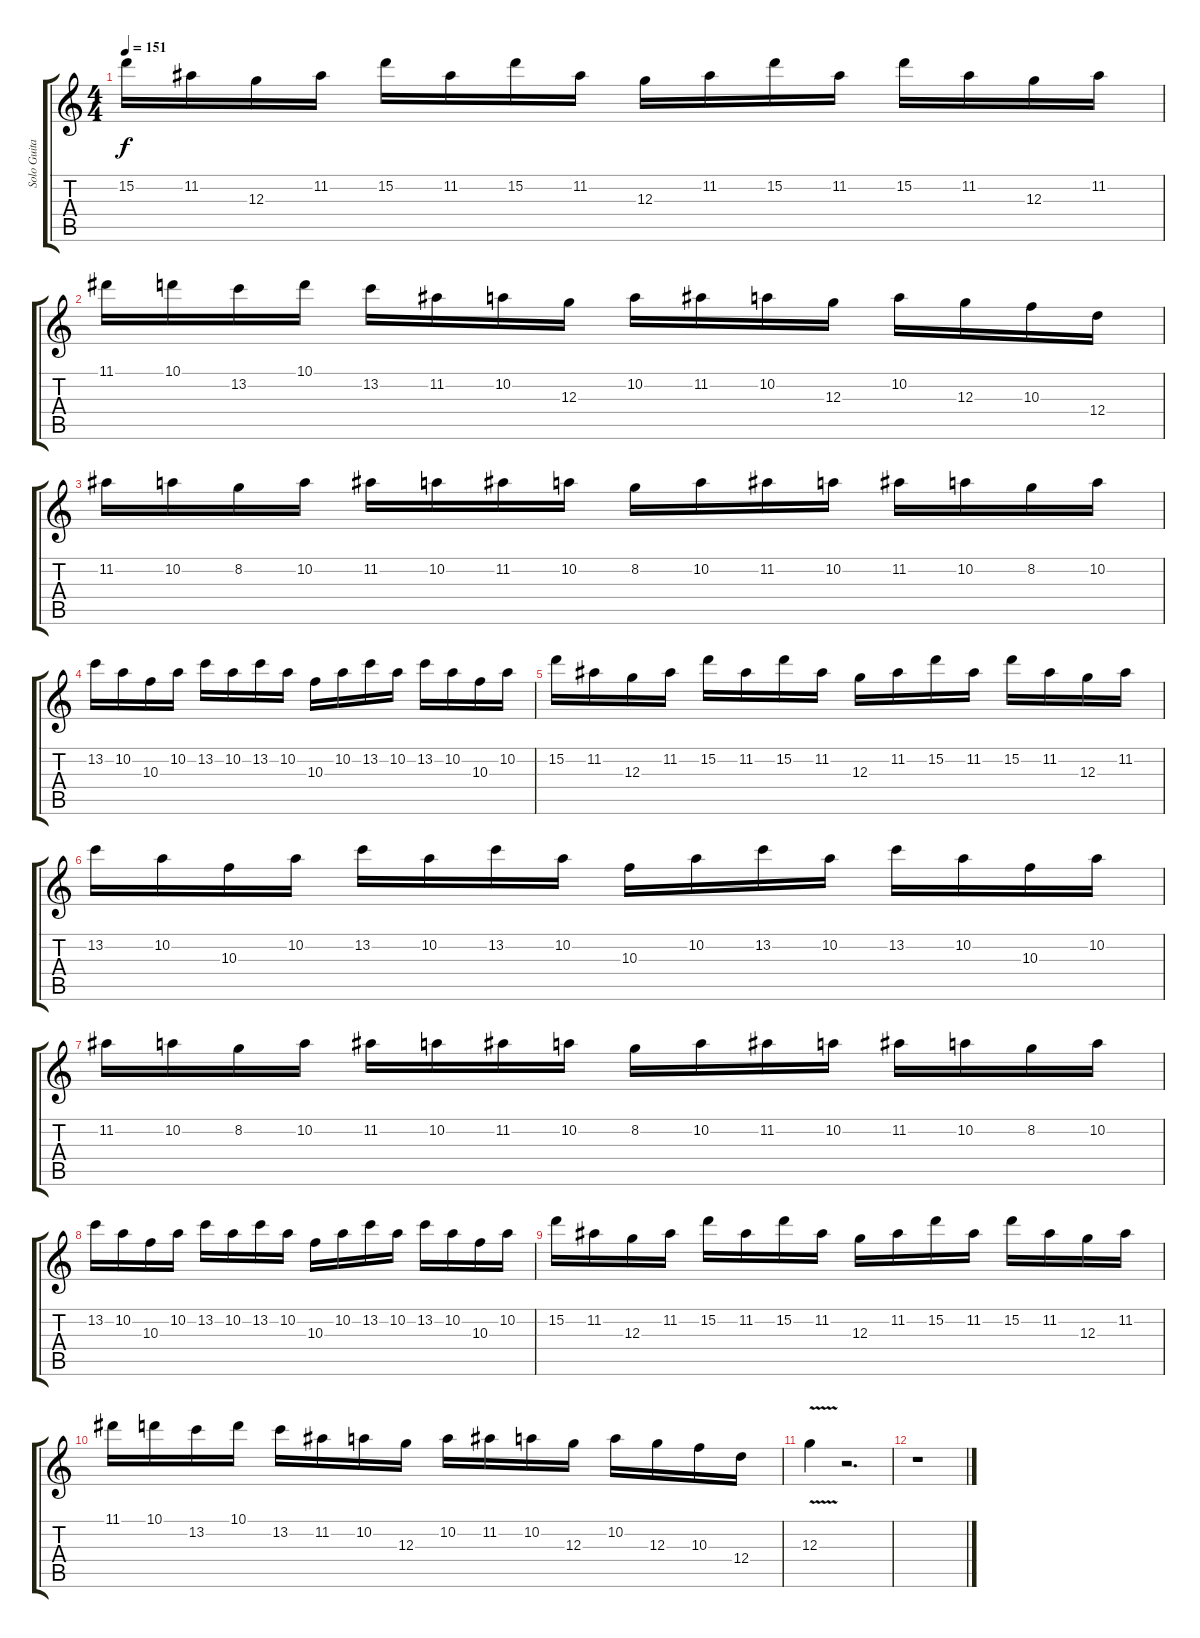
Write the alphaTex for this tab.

\track ("Solo Guitar" "Solo Guita") {instrument overdrivenguitar}
\staff {score tabs}
\tuning (E4 B3 G3 D3 A2 D2) {hide}
\ts (4 4)
\tempo 151
\clef g2
\ks c
15.2.16{dy f} 11.2.16 12.3.16 11.2.16 15.2.16 11.2.16 15.2.16 11.2.16 12.3.16 11.2.16 15.2.16 11.2.16 15.2.16 11.2.16 12.3.16 11.2.16 |
11.1.16 10.1.16 13.2.16 10.1.16 13.2.16 11.2.16 10.2.16 12.3.16 10.2.16 11.2.16 10.2.16 12.3.16 10.2.16 12.3.16 10.3.16 12.4.16 |
11.2.16 10.2.16 8.2.16 10.2.16 11.2.16 10.2.16 11.2.16 10.2.16 8.2.16 10.2.16 11.2.16 10.2.16 11.2.16 10.2.16 8.2.16 10.2.16 |
13.2.16 10.2.16 10.3.16 10.2.16 13.2.16 10.2.16 13.2.16 10.2.16 10.3.16 10.2.16 13.2.16 10.2.16 13.2.16 10.2.16 10.3.16 10.2.16 |
15.2.16 11.2.16 12.3.16 11.2.16 15.2.16 11.2.16 15.2.16 11.2.16 12.3.16 11.2.16 15.2.16 11.2.16 15.2.16 11.2.16 12.3.16 11.2.16 |
13.2.16 10.2.16 10.3.16 10.2.16 13.2.16 10.2.16 13.2.16 10.2.16 10.3.16 10.2.16 13.2.16 10.2.16 13.2.16 10.2.16 10.3.16 10.2.16 |
11.2.16 10.2.16 8.2.16 10.2.16 11.2.16 10.2.16 11.2.16 10.2.16 8.2.16 10.2.16 11.2.16 10.2.16 11.2.16 10.2.16 8.2.16 10.2.16 |
13.2.16 10.2.16 10.3.16 10.2.16 13.2.16 10.2.16 13.2.16 10.2.16 10.3.16 10.2.16 13.2.16 10.2.16 13.2.16 10.2.16 10.3.16 10.2.16 |
15.2.16 11.2.16 12.3.16 11.2.16 15.2.16 11.2.16 15.2.16 11.2.16 12.3.16 11.2.16 15.2.16 11.2.16 15.2.16 11.2.16 12.3.16 11.2.16 |
11.1.16 10.1.16 13.2.16 10.1.16 13.2.16 11.2.16 10.2.16 12.3.16 10.2.16 11.2.16 10.2.16 12.3.16 10.2.16 12.3.16 10.3.16 12.4.16 |
12.3{v}.4 r.2{d} |
r.1
